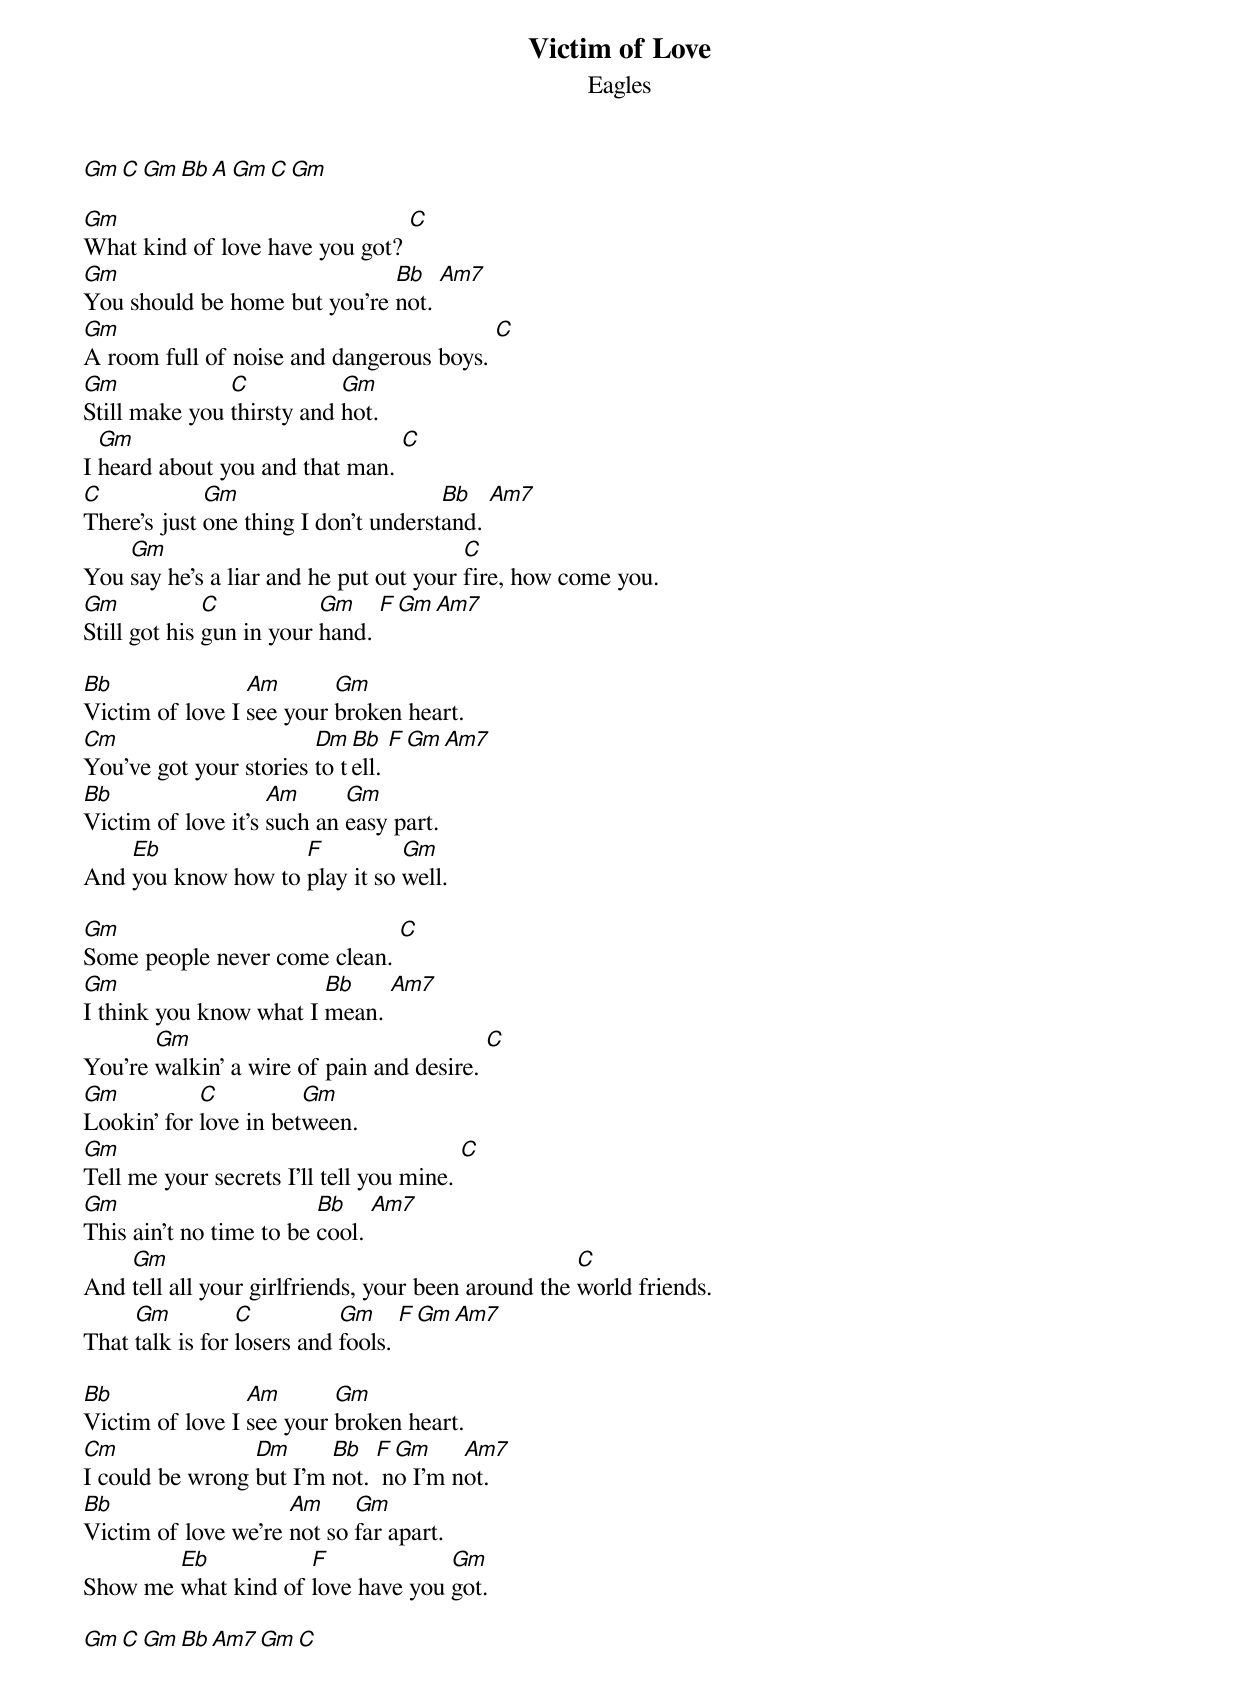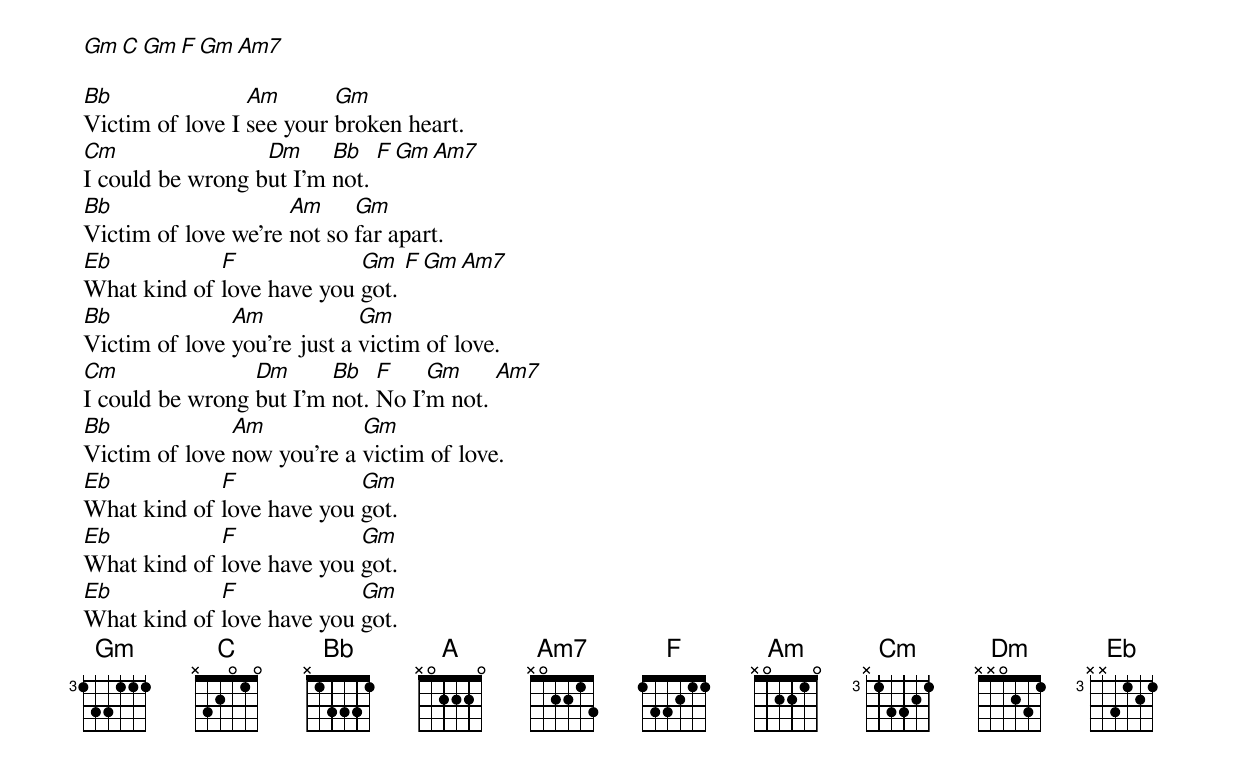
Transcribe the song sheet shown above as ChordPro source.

{title:Victim of Love}
{subtitle:Eagles}
[Gm][C][Gm][Bb][A][Gm][C][Gm]

[Gm]What kind of love have you got? [C]
[Gm]You should be home but you're [Bb]not. [Am7]
[Gm]A room full of noise and dangerous boys. [C]
[Gm]Still make you [C]thirsty and [Gm]hot.
I [Gm]heard about you and that man. [C]
[C]There's just [Gm]one thing I don't underst[Bb]and. [Am7]
You [Gm]say he's a liar and he put out your [C]fire, how come you.
[Gm]Still got his [C]gun in your [Gm]hand. [F][Gm][Am7]

[Bb]Victim of love I [Am]see your [Gm]broken heart.
[Cm]You've got your stories [Dm]to t[Bb]ell. [F][Gm][Am7]
[Bb]Victim of love it's [Am]such an [Gm]easy part.
And [Eb]you know how to [F]play it so [Gm]well.

[Gm]Some people never come clean. [C]
[Gm]I think you know what I [Bb]mean. [Am7]
You're [Gm]walkin' a wire of pain and desire. [C]
[Gm]Lookin' for [C]love in bet[Gm]ween.
[Gm]Tell me your secrets I'll tell you mine. [C]
[Gm]This ain't no time to be [Bb]cool. [Am7]
And [Gm]tell all your girlfriends, your been around the [C]world friends.
That [Gm]talk is for [C]losers and [Gm]fools. [F][Gm][Am7]

[Bb]Victim of love I [Am]see your [Gm]broken heart.
[Cm]I could be wrong [Dm]but I'm [Bb]not. [F] n[Gm]o I'm n[Am7]ot.
[Bb]Victim of love we're [Am]not so [Gm]far apart.
Show me [Eb]what kind of [F]love have you [Gm]got.

[Gm][C][Gm][Bb][Am7][Gm][C]
[Gm][C][Gm][F][Gm][Am7]

[Bb]Victim of love I [Am]see your [Gm]broken heart.
[Cm]I could be wrong b[Dm]ut I'm [Bb]not. [F][Gm][Am7]
[Bb]Victim of love we're [Am]not so [Gm]far apart.
[Eb]What kind of [F]love have you [Gm]got. [F][Gm][Am7]
[Bb]Victim of love [Am]you're just a [Gm]victim of love.
[Cm]I could be wrong [Dm]but I'm [Bb]not. [F]No I'[Gm]m not. [Am7]
[Bb]Victim of love [Am]now you're a [Gm]victim of love.
[Eb]What kind of [F]love have you [Gm]got.
[Eb]What kind of [F]love have you [Gm]got.
[Eb]What kind of [F]love have you [Gm]got.
